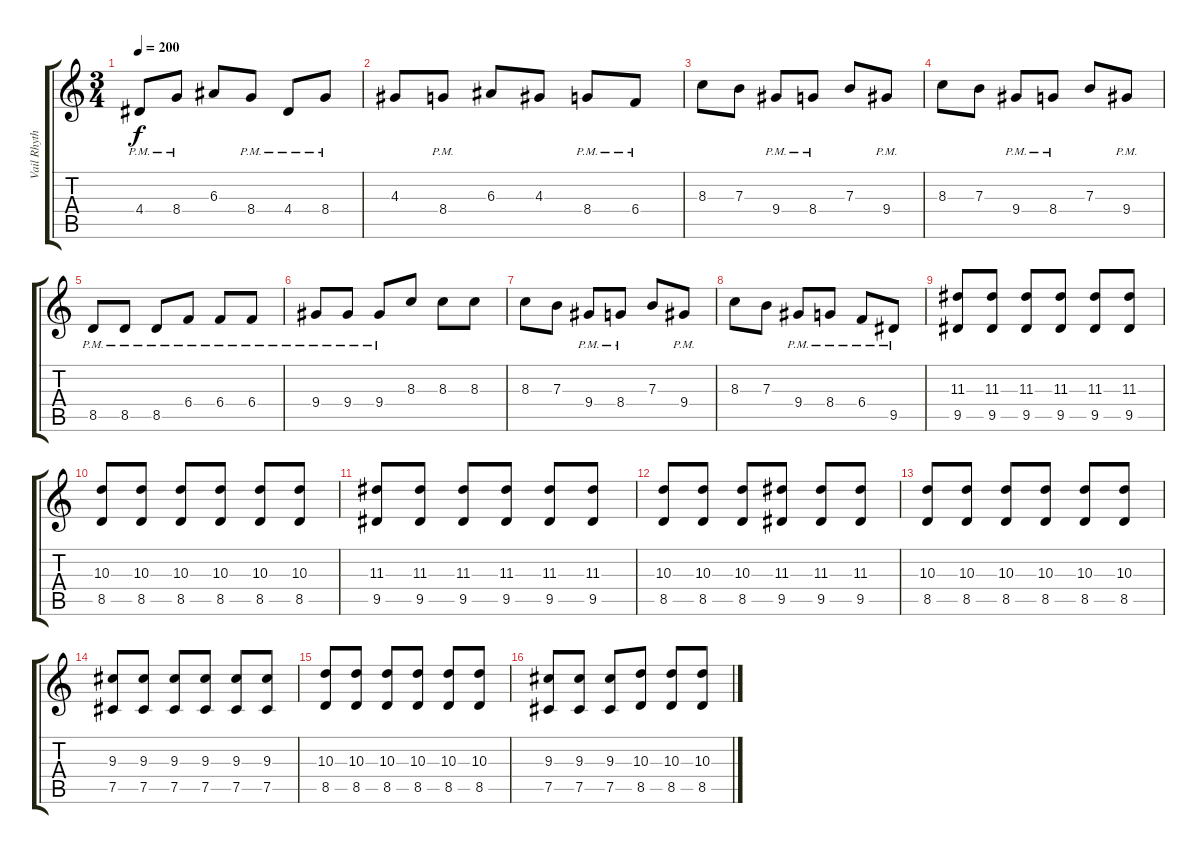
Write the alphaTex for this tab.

\track ("Vail Rhythm" "Vail Rhyth") {instrument overdrivenguitar}
\staff {score tabs}
\tuning (Db4 Ab3 E3 B2 Gb2 B1) {hide}
\ts (3 4)
\tempo 200
\clef g2
\ks c
4.4{pm}.8{dy f} 8.4{pm}.8 6.3.8 8.4{pm}.8 4.4{pm}.8 8.4{pm}.8 |
4.3.8 8.4{pm}.8 6.3.8 4.3.8 8.4{pm}.8 6.4{pm}.8 |
8.3.8 7.3.8 9.4{pm}.8 8.4{pm}.8 7.3.8 9.4{pm}.8 |
8.3.8 7.3.8 9.4{pm}.8 8.4{pm}.8 7.3.8 9.4{pm}.8 |
8.5{pm}.8 8.5{pm}.8 8.5{pm}.8 6.4{pm}.8 6.4{pm}.8 6.4{pm}.8 |
9.4{pm}.8 9.4{pm}.8 9.4{pm}.8 8.3.8 8.3.8 8.3.8 |
8.3.8 7.3.8 9.4{pm}.8 8.4{pm}.8 7.3.8 9.4{pm}.8 |
8.3.8 7.3.8 9.4{pm}.8 8.4{pm}.8 6.4{pm}.8 9.5{pm}.8 |
(11.3 9.5).8 (11.3 9.5).8 (11.3 9.5).8 (11.3 9.5).8 (11.3 9.5).8 (11.3 9.5).8 |
(10.3 8.5).8 (10.3 8.5).8 (10.3 8.5).8 (10.3 8.5).8 (10.3 8.5).8 (10.3 8.5).8 |
(11.3 9.5).8 (11.3 9.5).8 (11.3 9.5).8 (11.3 9.5).8 (11.3 9.5).8 (11.3 9.5).8 |
(10.3 8.5).8 (10.3 8.5).8 (10.3 8.5).8 (11.3 9.5).8 (11.3 9.5).8 (11.3 9.5).8 |
(10.3 8.5).8 (10.3 8.5).8 (10.3 8.5).8 (10.3 8.5).8 (10.3 8.5).8 (10.3 8.5).8 |
(9.3 7.5).8 (9.3 7.5).8 (9.3 7.5).8 (9.3 7.5).8 (9.3 7.5).8 (9.3 7.5).8 |
(10.3 8.5).8 (10.3 8.5).8 (10.3 8.5).8 (10.3 8.5).8 (10.3 8.5).8 (10.3 8.5).8 |
(9.3 7.5).8 (9.3 7.5).8 (9.3 7.5).8 (10.3 8.5).8 (10.3 8.5).8 (10.3 8.5).8
